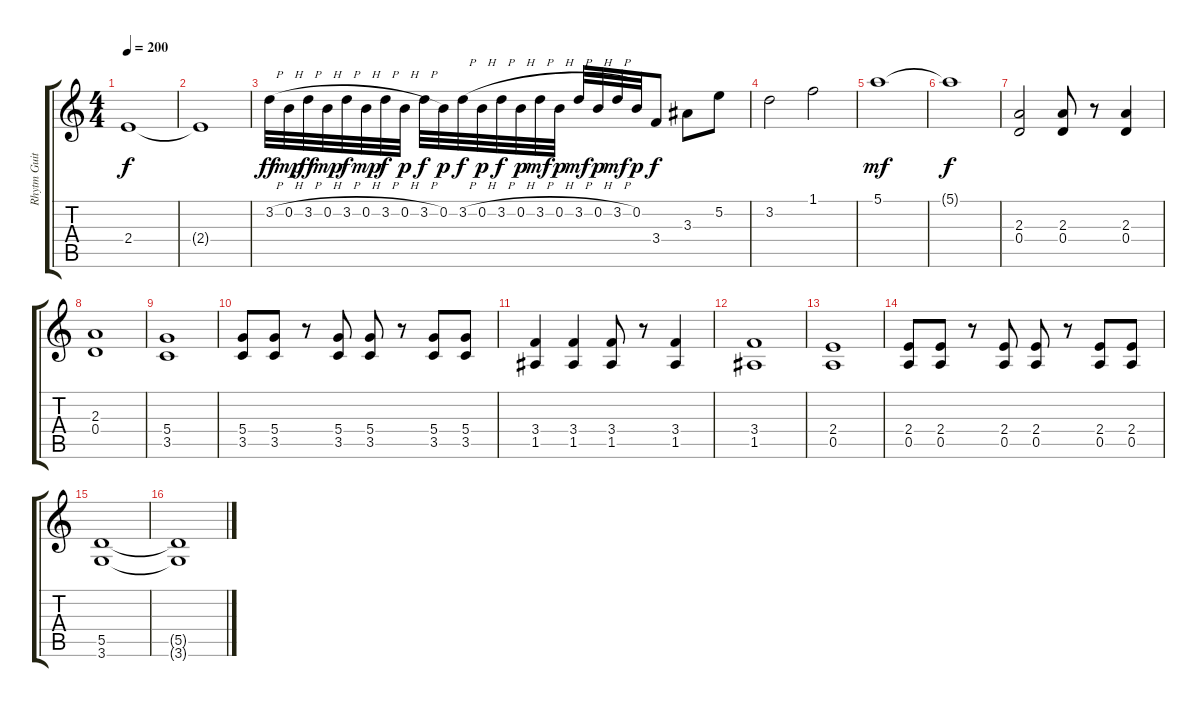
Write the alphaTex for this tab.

\track ("Rhytm Guitar 2" "Rhytm Guit") {instrument overdrivenguitar}
\staff {score tabs}
\tuning (E4 B3 G3 D3 A2 E2) {hide}
\ts (4 4)
\tempo 200
\clef g2
\ks c
2.4.1{dy f} |
2.4{t}.1 |
3.2{h}.32{dy ff} 0.2{h}.32{dy mp} 3.2{h}.32{dy ff} 0.2{h}.32{dy mp} 3.2{h}.32{dy f} 0.2{h}.32{dy mp} 3.2{h}.32{dy f} 0.2{h}.32{dy p} 3.2{h}.32{dy f} 0.2.32{dy p} 3.2{h}.32{dy f} 0.2{h}.32{dy p} 3.2{h}.32{dy f} 0.2{h}.32{dy p} 3.2{h}.32{dy mf} 0.2{h}.32{dy p} 3.2{h}.32{dy mf} 0.2{h}.32{dy p} 3.2{h}.32{dy mf} 0.2.32{dy p} 3.4.8{dy f} 3.3.8 5.2.8 |
3.2.2 1.1.2 |
5.1.1{dy mf} |
5.1{t}.1{dy f} |
(2.3 0.4).2{volume 12} (2.3 0.4).8 r.8 (2.3 0.4).4 |
(2.3 0.4).1 |
(5.4 3.5).1 |
(5.4 3.5).8 (5.4 3.5).8 r.8 (5.4 3.5).8 (5.4 3.5).8 r.8 (5.4 3.5).8 (5.4 3.5).8 |
(3.4 1.5).4 (3.4 1.5).4 (3.4 1.5).8 r.8 (3.4 1.5).4 |
(3.4 1.5).1 |
(2.4 0.5).1 |
(2.4 0.5).8 (2.4 0.5).8 r.8 (2.4 0.5).8 (2.4 0.5).8 r.8 (2.4 0.5).8 (2.4 0.5).8 |
(5.5 3.6).1 |
(5.5{t} 3.6{t}).1
